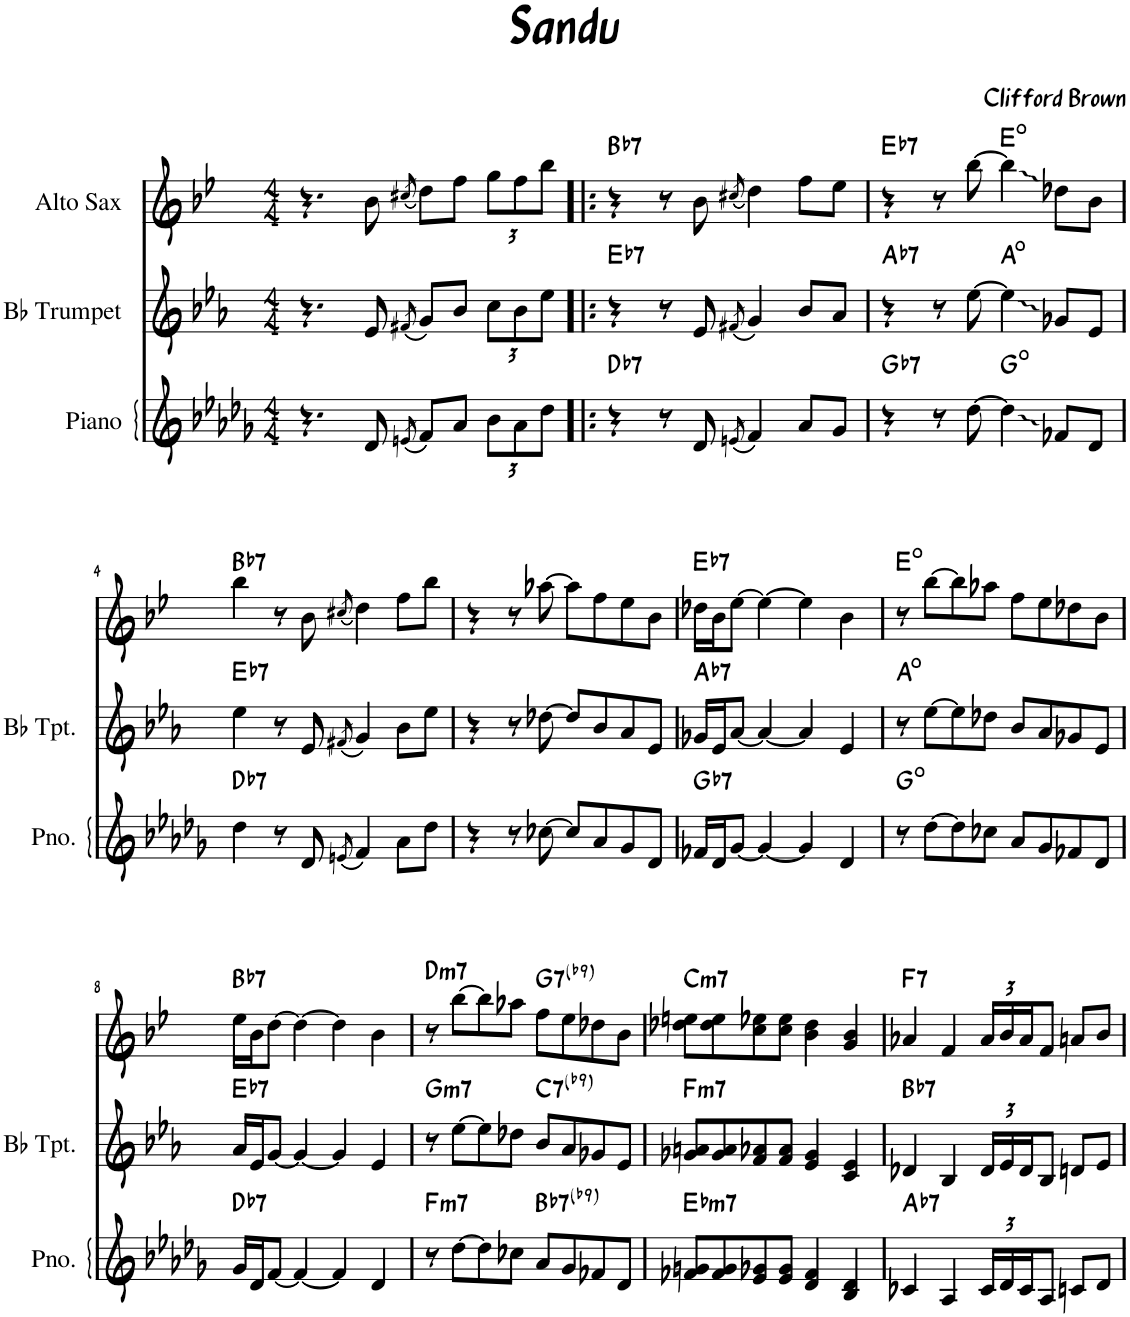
**kern	**harte	**kern	**harte	**kern	**harte
*part3	*part3	*part2	*part2	*part1	*part1
*staff3	*	*staff2	*	*staff1	*
*I"Piano	*	*I"Bb Trumpet	*	*I"Alto Sax	*
*I'Pno.	*	*I'Bb Tpt.	*	*I'Sax	*
*clefG2	*	*clefG2	*	*clefG2	*
*	*	*Trd1c2	*	*Trd5c9	*
*k[b-e-a-d-g-]	*	*k[b-e-a-]	*	*k[b-e-]	*
*M4/4	*	*M4/4	*	*M4/4	*
=1	=1	=1	=1	=1	=1
4.r	.	4.r	.	4.r	.
8d-/	.	8e-/	.	8b-\	.
(8qen/	.	(8qf#X/	.	(8qcc#X/	.
8f/L)	.	8g/L)	.	8dd\L)	.
8a-/J	.	8b-/J	.	8ff\J	.
*Xbrackettup	*	*Xbrackettup	*	*Xbrackettup	*
12b-\L	.	12cc\L	.	12gg\L	.
12a-\	.	12b-\	.	12ff\	.
12dd-\J	.	12ee-\J	.	12bb-\J	.
=2!|:	=2!|:	=2!|:	=2!|:	=2!|:	=2!|:
!	!LO:H:kt=7	!	!LO:H:kt=7	!	!LO:H:kt=7
4r	Db:7	4r	Eb:7	4r	Bb:7
8r	.	8r	.	8r	.
8d-/	.	8e-/	.	8b-\	.
(8qen/	.	(8qf#X/	.	(8qcc#X/	.
4f/)	.	4g/)	.	4dd\)	.
8a-/L	.	8b-/L	.	8ff\L	.
8g-/J	.	8a-/J	.	8ee-\J	.
=3	=3	=3	=3	=3	=3
!	!LO:H:kt=7	!	!LO:H:kt=7	!	!LO:H:kt=7
4r	Gb:7	4r	Ab:7	4r	Eb:7
8r	.	8r	.	8r	.
[8dd-\	.	[8ee-\	.	[8bb-\	.
4dd-\]	G:dim	4ee-\]	A:dim	4bb-\]	E:dim
8f-X/L	.	8g-X/L	.	8dd-X\L	.
8d-/J	.	8e-/J	.	8b-\J	.
!!LO:LB:g=z
=4	=4	=4	=4	=4	=4
!	!LO:H:kt=7	!	!LO:H:kt=7	!	!LO:H:kt=7
4dd-\	Db:7	4ee-\	Eb:7	4bb-\	Bb:7
8r	.	8r	.	8r	.
8d-/	.	8e-/	.	8b-\	.
(8qen/	.	(8qf#X/	.	(8qcc#X/	.
4f/)	.	4g/)	.	4dd\)	.
8a-\L	.	8b-\L	.	8ff\L	.
8dd-\J	.	8ee-\J	.	8bb-\J	.
=5	=5	=5	=5	=5	=5
4r	.	4r	.	4r	.
8r	.	8r	.	8r	.
[8cc-X\	.	[8dd-X\	.	[8aa-X\	.
8cc-/L]	.	8dd-/L]	.	8aa-\L]	.
8a-/	.	8b-/	.	8ff\	.
8g-/	.	8a-/	.	8ee-\	.
8d-/J	.	8e-/J	.	8b-\J	.
=6	=6	=6	=6	=6	=6
!	!LO:H:kt=7	!	!LO:H:kt=7	!	!LO:H:kt=7
16f-X/LL	Gb:7	16g-X/LL	Ab:7	16dd-X\LL	Eb:7
16d-/J	.	16e-/J	.	16b-\J	.
[8g-/J	.	[8a-/J	.	[8ee-\J	.
4g-/_	.	4a-/_	.	4ee-\_	.
4g-/]	.	4a-/]	.	4ee-\]	.
4d-/	.	4e-/	.	4b-\	.
=7	=7	=7	=7	=7	=7
8r	G:dim	8r	A:dim	8r	E:dim
[8dd-\L	.	[8ee-\L	.	[8bb-\L	.
8dd-\]	.	8ee-\]	.	8bb-\]	.
8cc-X\J	.	8dd-X\J	.	8aa-X\J	.
8a-/L	.	8b-/L	.	8ff\L	.
8g-/	.	8a-/	.	8ee-\	.
8f-X/	.	8g-X/	.	8dd-X\	.
8d-/J	.	8e-/J	.	8b-\J	.
!!LO:LB:g=z
=8	=8	=8	=8	=8	=8
!	!LO:H:kt=7	!	!LO:H:kt=7	!	!LO:H:kt=7
16g-/LL	Db:7	16a-/LL	Eb:7	16ee-\LL	Bb:7
16d-/J	.	16e-/J	.	16b-\J	.
[8f/J	.	[8g/J	.	[8dd\J	.
4f/_	.	4g/_	.	4dd\_	.
4f/]	.	4g/]	.	4dd\]	.
4d-/	.	4e-/	.	4b-\	.
=9	=9	=9	=9	=9	=9
!	!LO:H:kt=m7	!	!LO:H:kt=m7	!	!LO:H:kt=m7
8r	F:min7	8r	G:min7	8r	D:min7
[8dd-\L	.	[8ee-\L	.	[8bb-\L	.
8dd-\]	.	8ee-\]	.	8bb-\]	.
8cc-X\J	.	8dd-X\J	.	8aa-X\J	.
!	!LO:H:kt=7	!	!LO:H:kt=7	!	!LO:H:kt=7
8a-/L	Bb:7(b9)	8b-/L	C:7(b9)	8ff\L	G:7(b9)
8g-/	.	8a-/	.	8ee-\	.
8f-X/	.	8g-X/	.	8dd-X\	.
8d-/J	.	8e-/J	.	8b-\J	.
=10	=10	=10	=10	=10	=10
!	!LO:H:kt=m7	!	!LO:H:kt=m7	!	!LO:H:kt=m7
8f-X/ 8gn/L	Eb:min7	8g-X/ 8an/L	F:min7	8dd-X\ 8een\L	C:min7
8f-/ 8g/	.	8g-/ 8a/	.	8dd-\ 8ee\	.
8e-/ 8g-X/	.	8f/ 8a-X/	.	8cc\ 8ee-X\	.
8e-/ 8g-/J	.	8f/ 8a-/J	.	8cc\ 8ee-\J	.
4d-/ 4f-/	.	4e-/ 4g-/	.	4b-\ 4dd-\	.
4B-/ 4d-/	.	4c/ 4e-/	.	4g/ 4b-/	.
=11	=11	=11	=11	=11	=11
!	!LO:H:kt=7	!	!LO:H:kt=7	!	!LO:H:kt=7
4c-X/	Ab:7	4d-X/	Bb:7	4a-X/	F:7
4A-/	.	4B-/	.	4f/	.
24c-/LL	.	24d-/LL	.	24a-/LL	.
24d-/	.	24e-/	.	24b-/	.
24c-/J	.	24d-/J	.	24a-/J	.
8A-/J	.	8B-/J	.	8f/J	.
8cn/L	.	8dn/L	.	8an/L	.
8d-/J	.	8e-/J	.	8b-/J	.
=	=	=	=	=	=
*-	*-	*-	*-	*-	*-
